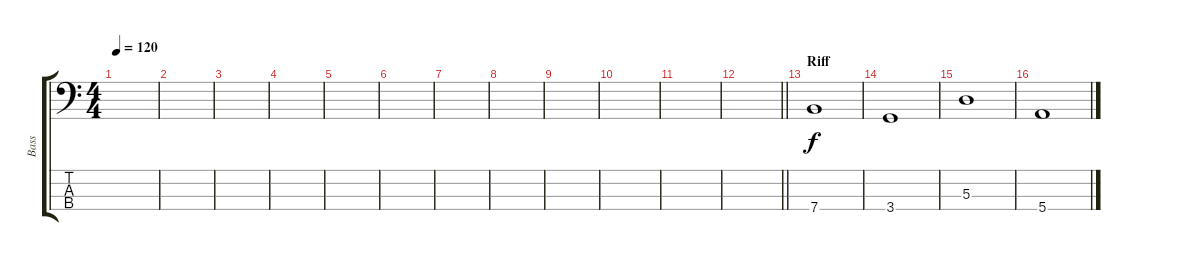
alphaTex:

\track ("Bass" "Bass") {instrument electricbassfinger}
\staff {score tabs}
\tuning (G2 D2 A1 E1) {hide}
\ts (4 4)
\tempo 120
\clef f4
\ks c
|
|
|
|
|
|
|
|
|
|
|
\barLineRight lightlight
|
\section ("" "Riff")
7.4.1 |
3.4.1 |
5.3.1 |
5.4.1
